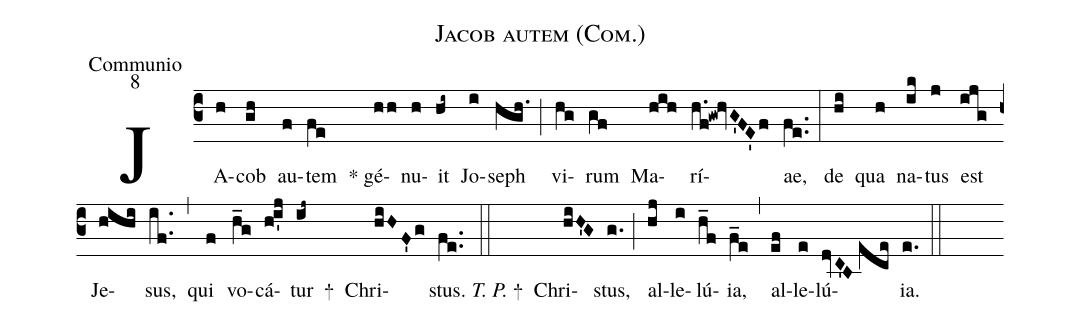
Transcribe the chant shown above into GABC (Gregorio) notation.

name:Jacob autem (Com.);
office-part:Communio;
mode:8;
%%
(c3) JA(h)cob(gh) au(f)tem(fe) * gé(hh)nu(h)it(hi~) Jo(i)seph(hgh.) (;) vi(hg)rum(gf) Ma(hih)rí(h.f!gw!hvG'FE'f)ae,(fe..) (:) de(hi) qua(h) na(ik)tus(j) est(ijg) Je(hihi)sus,(if..) (,) qui(f) vo(h_g)cá(hi'j)tur(ij~) +() Chri(hiHF'g)stus.(fe..) (::) ~~~<i>T. P.</i> +() Chri(hiH'G)stus,(g.) (;) al(hj)le(i)lú(h_f){ia},(f_e) (,) al(ef)le(e)lú(dv[ll:1]/C'B//ece){ia}.(e.) (::)
